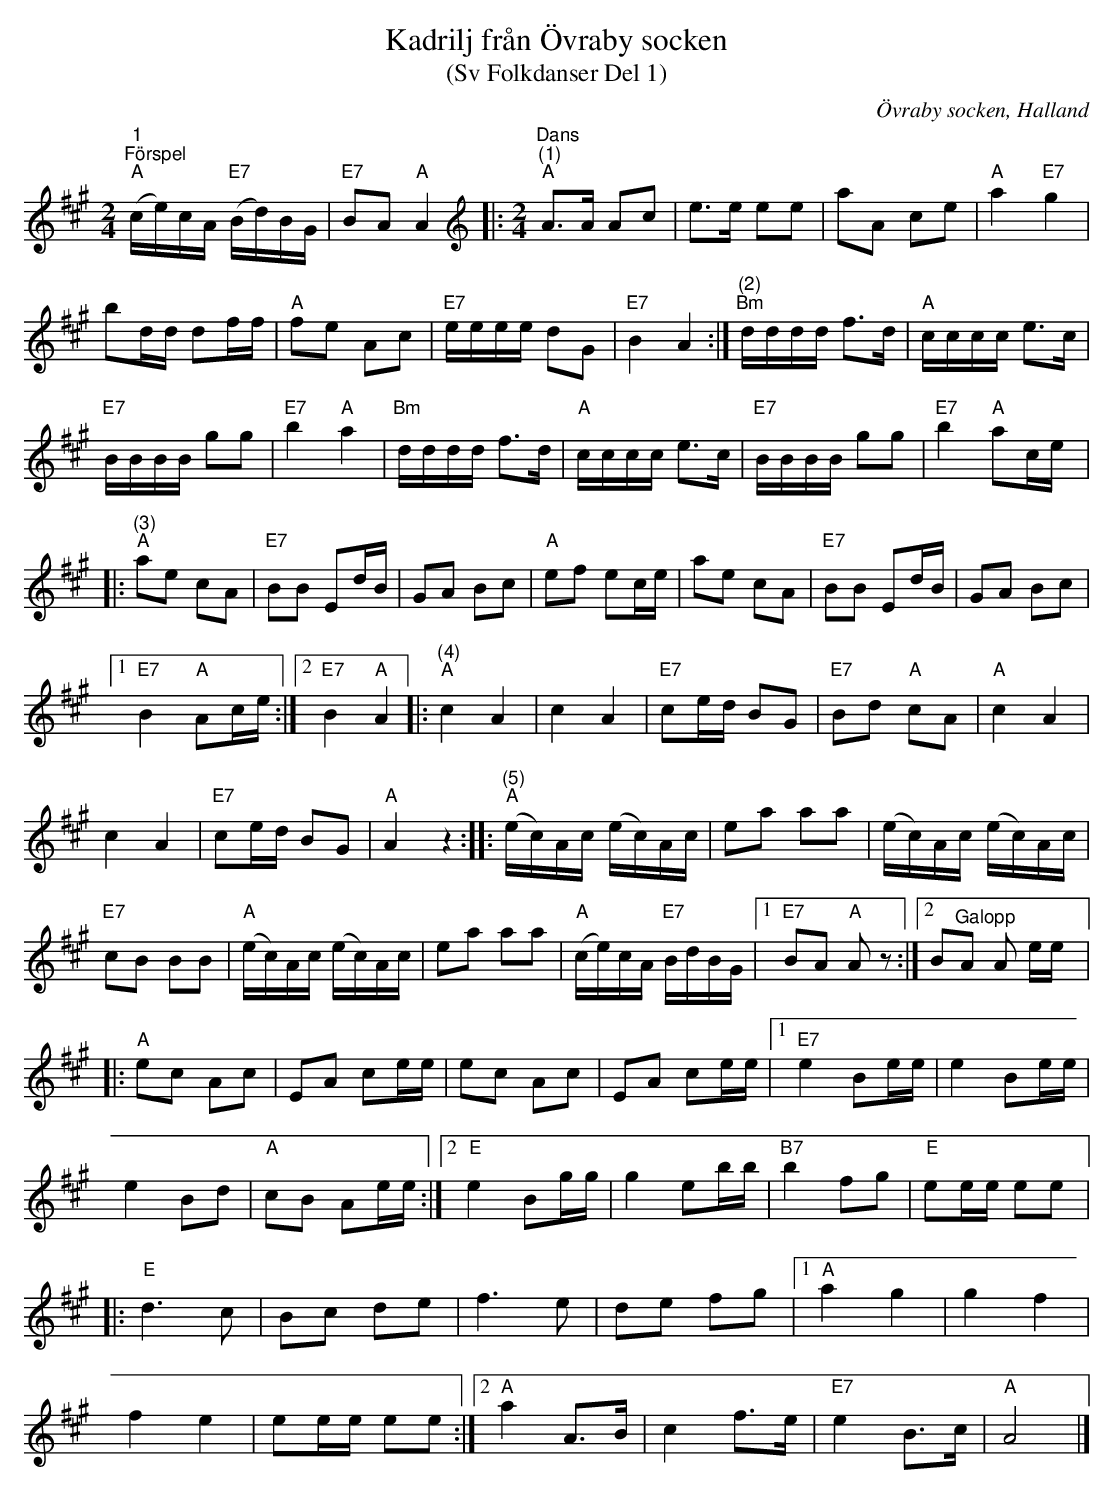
X:1
T:Kadrilj från Övraby socken
T:(Sv Folkdanser Del 1)
O:Övraby socken, Halland
L:1/8
M:2/4
K:A
V:1
"^1""^Förspel""A" (c/e/)c/A/"E7" (B/d/)B/G/ |"E7" BA"A" A2 |: [K:A][M:2/4][K:treble]"^Dans""^(1)""A" A>A Ac | e>e ee | aA ce |"A" a2"E7" g2 |
bd/d/ df/f/ |"A" fe Ac |"E7" e/e/e/e/ dG |"E7" B2 A2 :|"^(2)""Bm" d/d/d/d/ f>d | "A" c/c/c/c/ e>c |
"E7" B/B/B/B/ gg |"E7" b2"A" a2 |"Bm" d/d/d/d/ f>d |"A" c/c/c/c/ e>c | "E7"B/B/B/B/ gg |"E7" b2"A" ac/e/ |:
"^(3)""A" ae cA |"E7" BB Ed/B/ | GA Bc |"A" ef ec/e/ | ae cA |"E7" BB Ed/B/ | GA Bc |1
"E7" B2"A" Ac/e/ :|2"E7" B2"A" A2 |:"^(4)""A" c2 A2 | c2 A2 | "E7"ce/d/ BG |"E7" Bd"A" cA |"A" c2 A2 |
c2 A2 |"E7" ce/d/ BG |"A" A2 z2 ::"^(5)""A" (e/c/)A/c/ (e/c/)A/c/ | ea aa | (e/c/)A/c/ (e/c/)A/c/ |
"E7" cB BB |"A" (e/c/)A/c/ (e/c/)A/c/ | ea aa | "A" (c/e/)c/A/"E7" B/d/B/G/ |1"E7" BA"A" A z :|2 B"^Galopp"A A e/e/ |:
"A"ec Ac | EA ce/e/ | ec Ac | EA ce/e/ |1"E7" e2 Be/e/ | e2 Be/e/ |
e2 Bd |"A" cB Ae/e/ :|2"E" e2 Bg/g/ | g2 eb/b/ |"B7"  b2 fg | "E" ee/e/ ee |:
"E" d3 c | Bc de | f3 e | de fg |1"A" a2 g2 | g2 f2 |
f2 e2 | ee/e/ ee :|2"A" a2 A>B | c2 f>e |"E7" e2 B>c |"A" A4 |]
